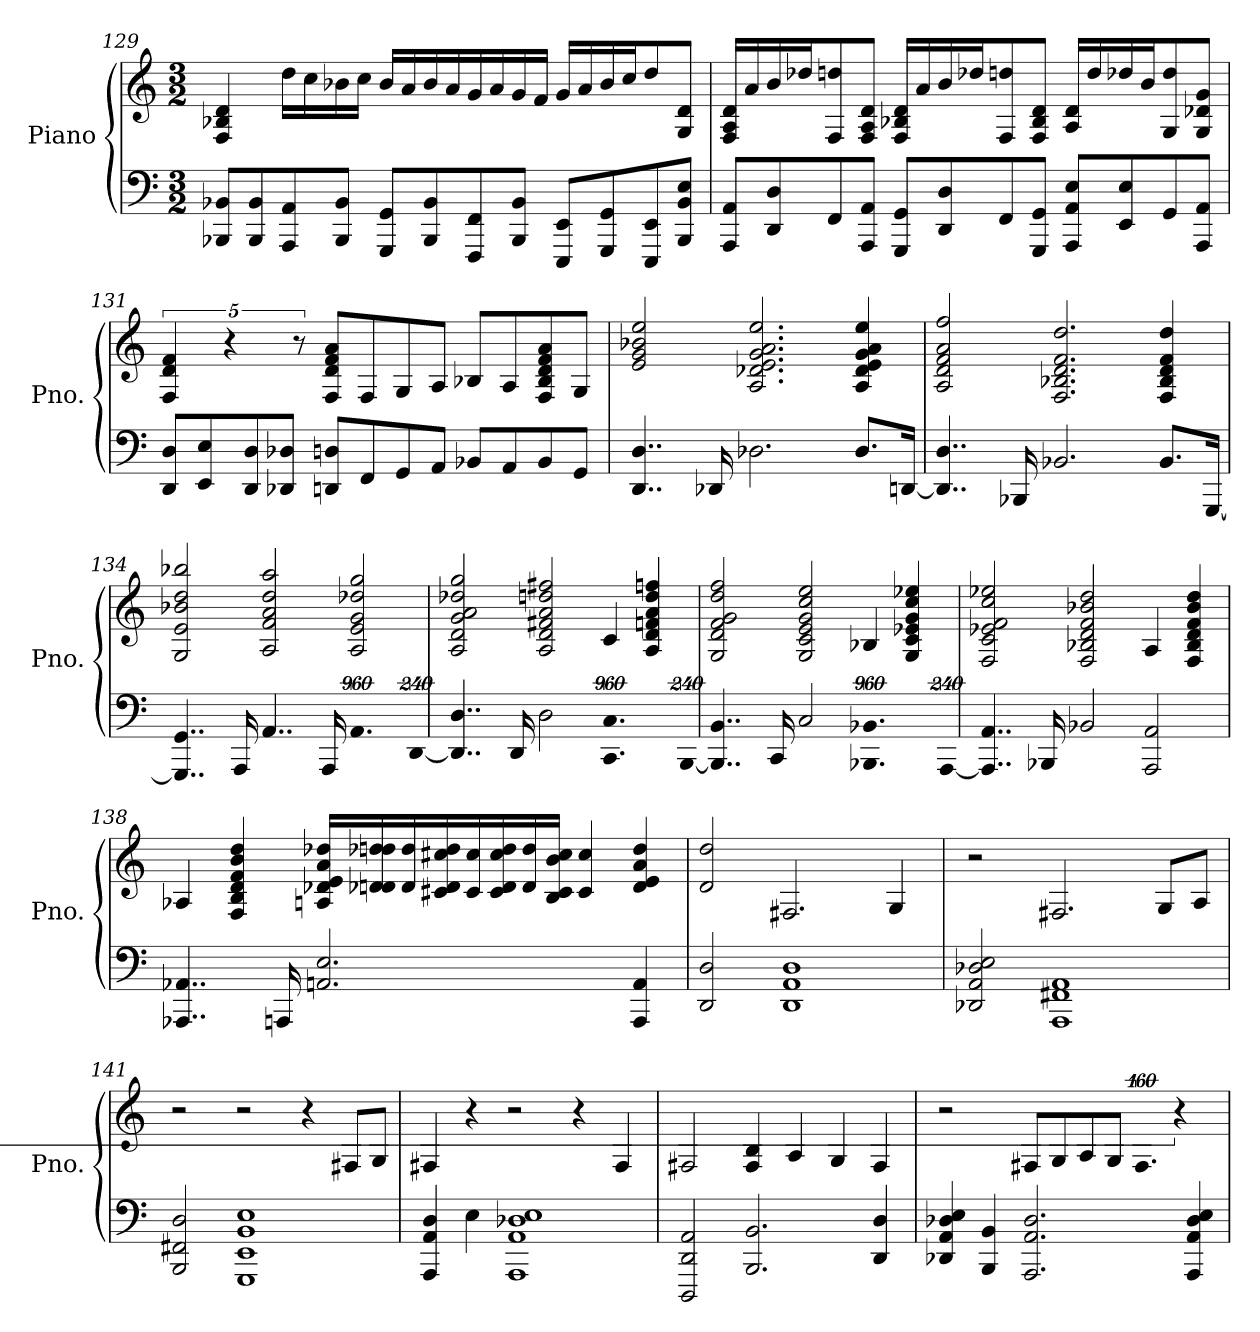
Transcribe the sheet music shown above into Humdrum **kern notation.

**kern	**kern
*part1	*part1
*staff2	*staff1
*I"Piano	*
*I'Pno.	*
*clefF4	*clefG2
*k[]	*k[]
*M3/2	*M3/2
=129	=129
8BBB-X/ 8BB-X/L	4F/ 4B-X/ 4d/
8BBB-/ 8BB-/	.
8AAA/ 8AA/	16dd\LL
.	16cc\
8BBB-/ 8BB-/J	16b-X\
.	16cc\JJ
8GGG/ 8GG/L	16b-/LL
.	16a/
8BBB-/ 8BB-/	16b-/
.	16a/
8FFF/ 8FF/	16g/
.	16a/
8BBB-/ 8BB-/J	16g/
.	16f/JJ
8EEE/ 8EE/L	16g/LL
.	16a/
8GGG/ 8GG/	16b-/
.	16cc/J
8EEE/ 8EE/	8dd/
8BBB-/ 8BB-/ 8E/J	8G/ 8d/J
=130	=130
8AAA/ 8AA/L	16F/ 16A/ 16d/LL
.	16a/
8DD/ 8D/	16b/
.	16dd-X/J
8FF/	8F/ 8ddn/
8AAA/ 8AA/J	8F/ 8A/ 8d/J
8GGG/ 8GG/L	16F/ 16B-X/ 16d/LL
.	16a/
8DD/ 8D/	16b/
.	16dd-X/J
8FF/	8F/ 8ddn/
8GGG/ 8GG/J	8F/ 8B-/ 8d/J
8AAA/ 8AA/ 8E/L	16A/ 16d/LL
.	16dd/
8EE/ 8E/	16dd-X/
.	16b/J
8GG/	8G/ 8dd-/
8AAA/ 8AA/J	8G/ 8d-X/ 8g/J
=131	=131
8DD/ 8D/L	5F/ 5d/ 5f/
8EE/ 8E/	.
.	5r
8DD/ 8D/	.
8DD-X/ 8D-X/J	.
.	10r
8DDn/ 8Dn/L	8F/ 8d/ 8f/ 8a/L
8FF/	8F/
8GG/	8G/
8AA/J	8A/J
8BB-X/L	8B-X/L
8AA/	8A/
8BB-/	8F/ 8B-/ 8d/ 8f/ 8a/
8GG/J	8G/J
=132	=132
4..DD/ 4..D/	2e/ 2g/ 2b-X/ 2ee/
16DD-X/	.
2.D-X\	2.A/ 2.d-X/ 2.e/ 2.g/ 2.a/ 2.ee/
8.D-/L	4A/ 4d-/ 4e/ 4g/ 4a/ 4ee/
[16DDn/Jk	.
=133	=133
4..DD/] 4..D/	2A/ 2d/ 2f/ 2a/ 2ff/
16BBB-X/	.
2.BB-X/	2.F/ 2.B-X/ 2.d/ 2.f/ 2.dd/
8.BB-/L	4F/ 4B-/ 4d/ 4f/ 4dd/
[16GGG/Jk	.
=134	=134
4..GGG/] 4..GG/	2G/ 2e/ 2b-X/ 2dd/ 2bb-X/
16AAA/	.
4..AA/	2A/ 2f/ 2a/ 2dd/ 2aa/
16AAA/	.
!LO:N:vis=2.	!
1920%823AA/	2A/ 2e/ 2g/ 2dd-X/ 2gg/
!LO:N:vis=8	!
[1920%137DD/	.
=135	=135
4..DD/] 4..D/	2A/ 2d/ 2g/ 2a/ 2dd-X/ 2gg/
16DD/	.
2D\	2A/ 2d/ 2f#X/ 2a/ 2ddn/ 2ff#X/
!LO:N:vis=2.	!
1920%823CC/ 1920%823C/	4c/
.	4A/ 4d/ 4fn/ 4a/ 4dd/ 4ffn/
!LO:N:vis=8	!
[1920%137BBB/	.
=136	=136
4..BBB/] 4..BB/	2G/ 2d/ 2f/ 2g/ 2dd/ 2ff/
16CC/	.
2C/	2G/ 2c/ 2e/ 2g/ 2cc/ 2ee/
!LO:N:vis=2.	!
1920%823BBB-X/ 1920%823BB-X/	4B-X/
.	4G/ 4c/ 4e-X/ 4g/ 4cc/ 4ee-X/
!LO:N:vis=8	!
[1920%137AAA/	.
=137	=137
4..AAA/] 4..AA/	2F/ 2c/ 2e-X/ 2f/ 2cc/ 2ee-X/
16BBB-X/	.
2BB-X/	2F/ 2B-X/ 2d/ 2f/ 2b-X/ 2dd/
2AAA/ 2AA/	4A/
.	4F/ 4B-/ 4d/ 4f/ 4b-/ 4dd/
=138	=138
4..AAA-X/ 4..AA-X/	4A-X/
.	4F/ 4B/ 4d/ 4f/ 4b/ 4dd/
16AAAn/	.
2.AAn/ 2.E/	16An/ 16d-X/ 16e/ 16a/ 16dd-X/LL
.	16d-X/ 16dn/ 16dd-X/ 16ddn/
.	16d/ 16dd/
.	16c#X/ 16d/ 16cc#X/ 16dd/
.	16c#/ 16cc#/
.	16c#/ 16d/ 16cc#/ 16dd/
.	16d/ 16dd/
.	16B/ 16c#/ 16b/ 16cc#/JJ
.	4c#/ 4cc#/
4AAA/ 4AA/	4d/ 4e/ 4a/ 4dd/
=139	=139
2DD/ 2D/	2d/ 2dd/
1DD 1AA 1D	2.F#X/
.	4G/
=140	=140
2DD-X/ 2AA/ 2D-X/ 2E/	2r
1AAA 1FF#X 1AA	2.F#X/
.	8G/L
.	8A/J
=141	=141
2BBB/ 2FF#X/ 2D/	2r
1GGG 1EE 1BB 1E	2r
.	4r
.	8F#X/L
.	8G/J
=142	=142
4AAA/ 4AA/ 4D/	4F#X/
4E\	4r
1AAA 1AA 1D-X 1E	2r
.	4r
.	4F#/
=143	=143
2DDD/ 2DD/ 2AA/	2F#X/
2.BBB/ 2.BB/	4F#/ 4B/
.	4A/
.	4G/
4DD/ 4D/	4F#/
=144	=144
4DD-X/ 4AA/ 4D-X/ 4E/	2r
4BBB/ 4BB/	.
2.AAA/ 2.AA/ 2.D-/	8F#X/L
.	8G/
.	8A/
.	8G/J
!	!LO:N:vis=4.
.	640%137F#/
!	!LO:N:vis=2
.	640%183r
4AAA/ 4AA/ 4D-/ 4E/	.
=	=
*-	*-
